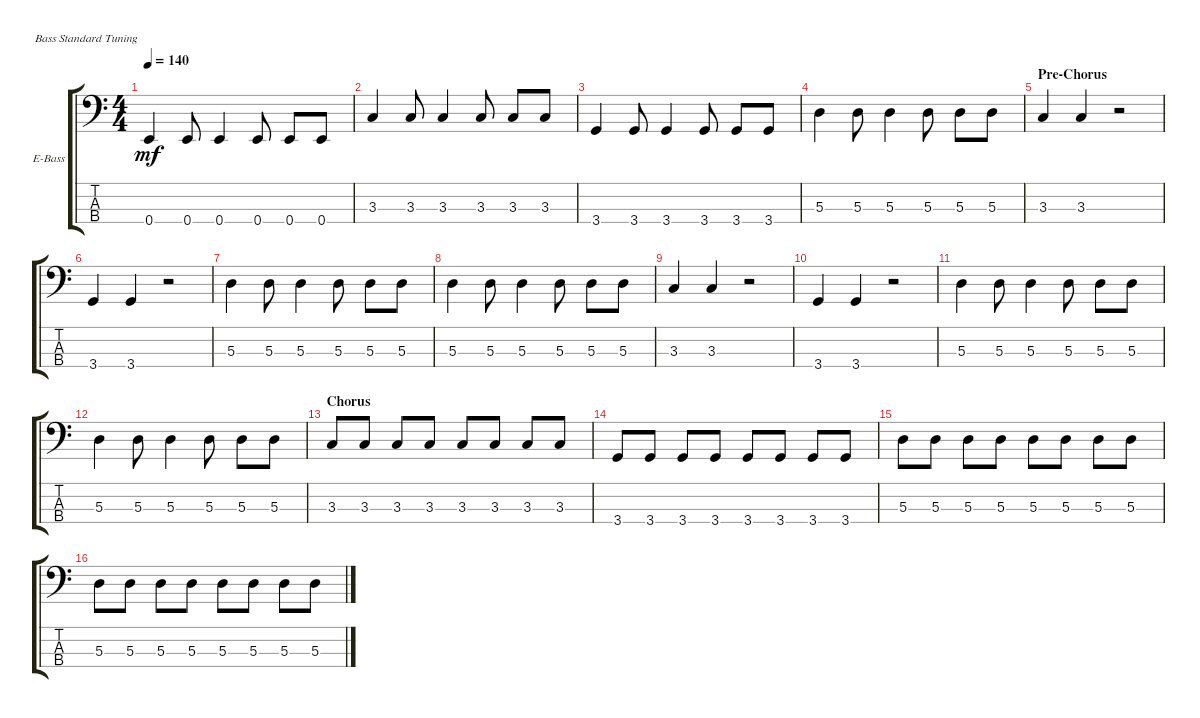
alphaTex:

\defaultSystemsLayout 4
\bracketExtendMode groupsimilarinstruments
\firstSystemTrackNameOrientation horizontal
\otherSystemsTrackNameOrientation horizontal
\track ("Electric Bass" "E-Bass") {instrument electricbassfinger}
\staff {score tabs}
\tuning (G2 D2 A1 E1)
\ts (4 4)
\tempo 140
\clef f4
\ks c
0.4.4{dy mf} 0.4.8 0.4.4 0.4.8 0.4.8 0.4.8 |
3.3.4 3.3.8 3.3.4 3.3.8 3.3.8 3.3.8 |
3.4.4 3.4.8 3.4.4 3.4.8 3.4.8 3.4.8 |
5.3.4 5.3.8 5.3.4 5.3.8 5.3.8 5.3.8 |
\section ("" "Pre-Chorus")
3.3.4 3.3.4 r.2 |
3.4.4 3.4.4 r.2 |
5.3.4 5.3.8 5.3.4 5.3.8 5.3.8 5.3.8 |
5.3.4 5.3.8 5.3.4 5.3.8 5.3.8 5.3.8 |
3.3.4 3.3.4 r.2 |
3.4.4 3.4.4 r.2 |
5.3.4 5.3.8 5.3.4 5.3.8 5.3.8 5.3.8 |
5.3.4 5.3.8 5.3.4 5.3.8 5.3.8 5.3.8 |
\section ("" "Chorus")
3.3.8 3.3.8 3.3.8 3.3.8 3.3.8 3.3.8 3.3.8 3.3.8 |
3.4.8 3.4.8 3.4.8 3.4.8 3.4.8 3.4.8 3.4.8 3.4.8 |
5.3.8 5.3.8 5.3.8 5.3.8 5.3.8 5.3.8 5.3.8 5.3.8 |
5.3.8 5.3.8 5.3.8 5.3.8 5.3.8 5.3.8 5.3.8 5.3.8
